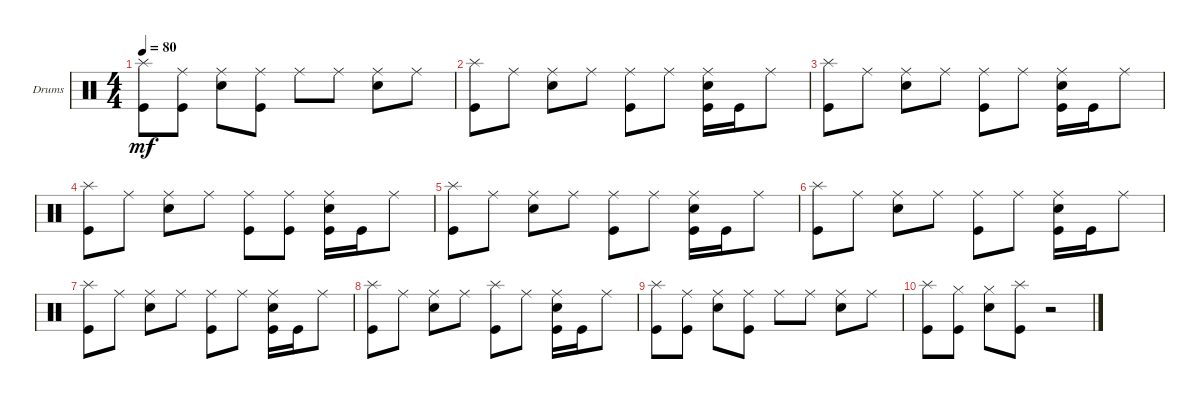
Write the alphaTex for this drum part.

\defaultSystemsLayout 4
\bracketExtendMode groupsimilarinstruments
\firstSystemTrackNameOrientation horizontal
\otherSystemsTrackNameOrientation horizontal
\track ("Manyakin" "Drums") {instrument percussion}
\staff {score}
\articulation defaults
\ts (4 4)
\tempo 80
\clef neutral
\ks c
("Kick (hit)" "Splash (hit)").8{dy mf} ("Kick (hit)" "Ride (middle)").8 ("Snare (hit) 2" "Ride (middle)").8 ("Kick (hit)" "Ride (middle)").8 "Ride (middle)".8 "Ride (middle)".8 ("Snare (hit) 2" "Ride (middle)").8 "Ride (middle)".8 |
("Kick (hit)" "Splash (hit)").8 "Ride (middle)".8 ("Snare (hit) 2" "Ride (middle)").8 "Ride (middle)".8 ("Kick (hit)" "Ride (middle)").8 "Ride (middle)".8 ("Snare (hit) 2" "Ride (middle)" "Kick (hit)").16 "Kick (hit)".16 "Ride (middle)".8 |
("Kick (hit)" "Splash (hit)").8 "Ride (middle)".8 ("Snare (hit) 2" "Ride (middle)").8 "Ride (middle)".8 ("Kick (hit)" "Ride (middle)").8 "Ride (middle)".8 ("Snare (hit) 2" "Ride (middle)" "Kick (hit)").16 "Kick (hit)".16 "Ride (middle)".8 |
("Kick (hit)" "Splash (hit)").8 "Ride (middle)".8 ("Snare (hit) 2" "Ride (middle)").8 "Ride (middle)".8 ("Kick (hit)" "Ride (middle)").8 ("Ride (middle)" "Kick (hit)").8 ("Snare (hit) 2" "Ride (middle)" "Kick (hit)").16 "Kick (hit)".16 "Ride (middle)".8 |
("Kick (hit)" "Splash (hit)").8 "Ride (middle)".8 ("Snare (hit) 2" "Ride (middle)").8 "Ride (middle)".8 ("Kick (hit)" "Ride (middle)").8 "Ride (middle)".8 ("Snare (hit) 2" "Ride (middle)" "Kick (hit)").16 "Kick (hit)".16 "Ride (middle)".8 |
("Kick (hit)" "Splash (hit)").8 "Ride (middle)".8 ("Snare (hit) 2" "Ride (middle)").8 "Ride (middle)".8 ("Kick (hit)" "Ride (middle)").8 "Ride (middle)".8 ("Snare (hit) 2" "Ride (middle)" "Kick (hit)").16 "Kick (hit)".16 "Ride (middle)".8 |
("Kick (hit)" "Splash (hit)").8 "Ride (middle)".8 ("Snare (hit) 2" "Ride (middle)").8 "Ride (middle)".8 ("Kick (hit)" "Ride (middle)").8 "Ride (middle)".8 ("Snare (hit) 2" "Ride (middle)" "Kick (hit)").16 "Kick (hit)".16 "Ride (middle)".8 |
("Kick (hit)" "Splash (hit)").8 "Ride (middle)".8 ("Snare (hit) 2" "Ride (middle)").8 "Ride (middle)".8 ("Kick (hit)" "Splash (hit)").8 "Ride (middle)".8 ("Snare (hit) 2" "Ride (middle)" "Kick (hit)").16 "Kick (hit)".16 "Ride (middle)".8 |
("Kick (hit)" "Splash (hit)").8 ("Kick (hit)" "Ride (middle)").8 ("Snare (hit) 2" "Ride (middle)").8 ("Kick (hit)" "Ride (middle)").8 "Ride (middle)".8 "Ride (middle)".8 ("Snare (hit) 2" "Ride (middle)").8 "Ride (middle)".8 |
("Kick (hit)" "Splash (hit)").8 ("Kick (hit)" "Hi-Hat (closed)").8 ("Hi-Hat (closed)" "Snare (hit) 2").8 ("Kick (hit)" "Splash (hit)").8 r.2
